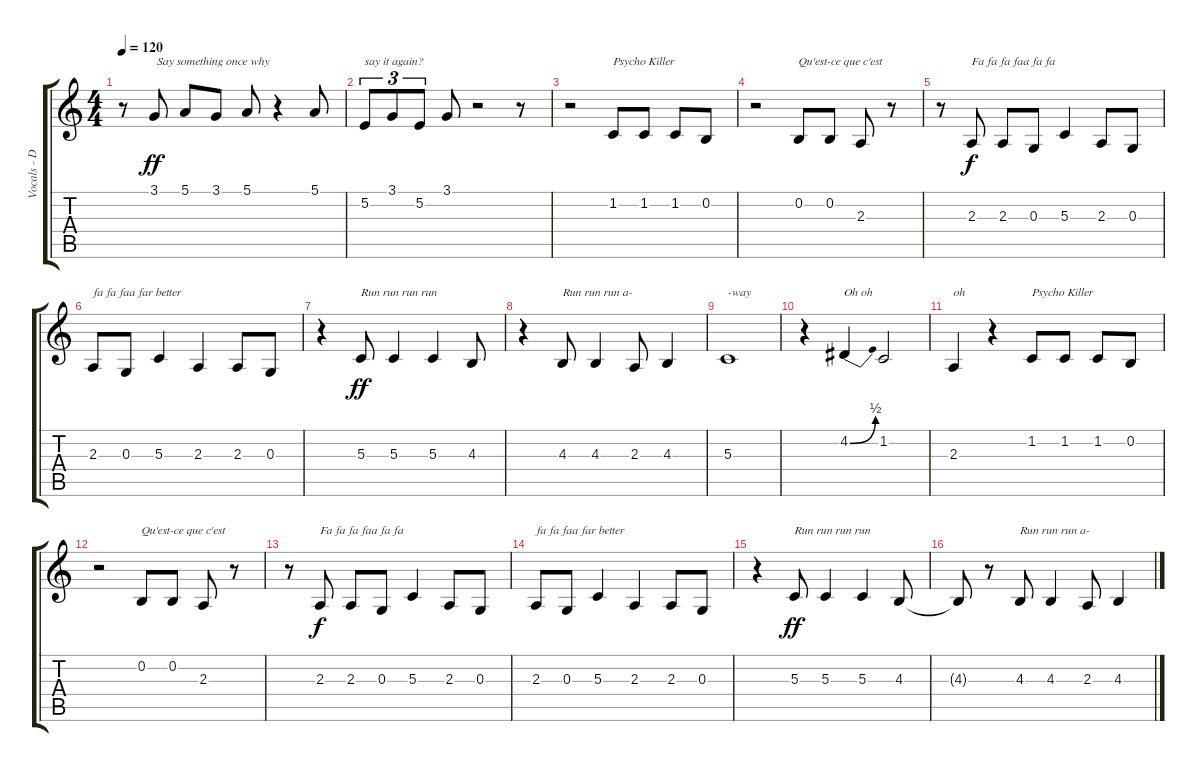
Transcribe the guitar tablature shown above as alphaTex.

\track ("Vocals - David Byrne" "Vocals - D") {instrument oboe}
\staff {score tabs}
\tuning (E4 B3 G3 D3 A2 E2) {hide}
\ts (4 4)
\tempo 120
\clef g2
\ks c
r.8{dy ff} 3.1.8{txt " Say something once why"} 5.1.8 3.1.8 5.1.8 r.4 5.1.8 |
5.2.8{tu (3 2) txt "say it again?"} 3.1.8{tu (3 2)} 5.2.8{tu (3 2)} 3.1.8 r.2 r.8 |
r.2 1.2.8{txt "Psycho Killer"} 1.2.8 1.2.8 0.2.8 |
r.2 0.2.8{txt "Qu'est-ce que c'est"} 0.2.8 2.3.8 r.8 |
r.8 2.3.8{txt "Fa fa fa faa fa fa" dy f} 2.3.8 0.3.8 5.3.4 2.3.8 0.3.8 |
2.3.8{txt "fa fa faa far better"} 0.3.8 5.3.4 2.3.4 2.3.8 0.3.8 |
r.4 5.3.8{txt "Run run run run" dy ff} 5.3.4 5.3.4 4.3.8 |
r.4 4.3.8{txt "Run run run a-"} 4.3.4 2.3.8 4.3.4 |
5.3.1{txt "-way"} |
r.4 4.2{be (bend 0 0 60 2)}.4{txt "Oh oh"} 1.2.2 |
2.3.4{txt "oh"} r.4 1.2.8{txt "Psycho Killer"} 1.2.8 1.2.8 0.2.8 |
r.2 0.2.8{txt "Qu'est-ce que c'est"} 0.2.8 2.3.8 r.8 |
r.8 2.3.8{txt "Fa fa fa faa fa fa" dy f} 2.3.8 0.3.8 5.3.4 2.3.8 0.3.8 |
2.3.8{txt "fa fa faa far better"} 0.3.8 5.3.4 2.3.4 2.3.8 0.3.8 |
r.4 5.3.8{txt "Run run run run" dy ff} 5.3.4 5.3.4 4.3.8 |
4.3{t}.8 r.8 4.3.8{txt "Run run run a-"} 4.3.4 2.3.8 4.3.4
